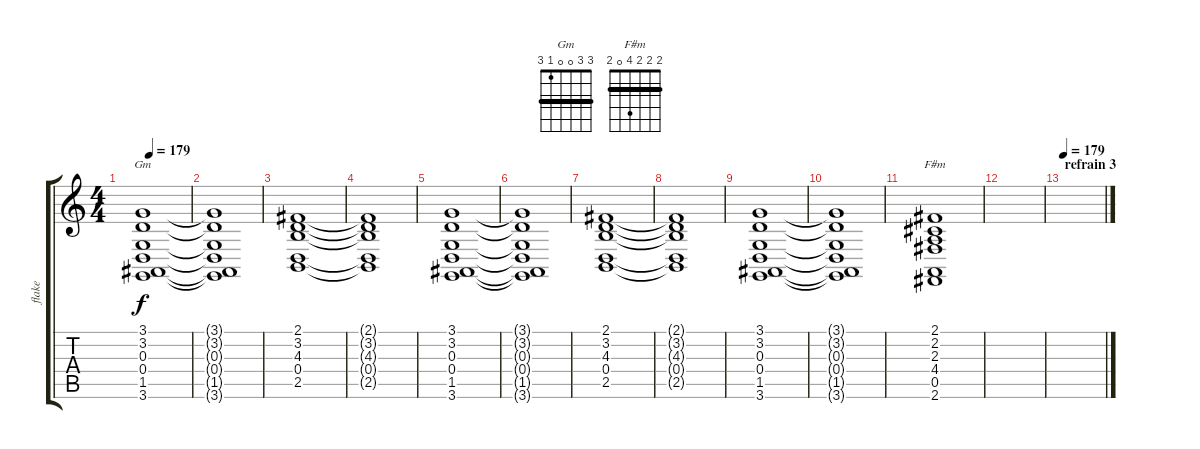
\track ("flake" "flake") {instrument drawbarorgan}
\staff {score tabs}
\tuning (E4 B3 G3 D3 A2 E2) {hide}
\chord ("Gm" 3 3 0 0 1 3) {barre 3}
\chord ("F#m" 2 2 2 4 0 2) {barre 2}
\ts (4 4)
\tempo 179
\clef g2
\ks c
(3.1 3.2 0.3 0.4 1.5 3.6).1{ch "Gm" dy f} |
(3.1{t} 3.2{t} 0.3{t} 0.4{t} 1.5{t} 3.6{t}).1 |
(2.1 3.2 4.3 0.4 2.5).1 |
(2.1{t} 3.2{t} 4.3{t} 0.4{t} 2.5{t}).1 |
(3.1 3.2 0.3 0.4 1.5 3.6).1 |
(3.1{t} 3.2{t} 0.3{t} 0.4{t} 1.5{t} 3.6{t}).1 |
(2.1 3.2 4.3 0.4 2.5).1 |
(2.1{t} 3.2{t} 4.3{t} 0.4{t} 2.5{t}).1 |
(3.1 3.2 0.3 0.4 1.5 3.6).1 |
(3.1{t} 3.2{t} 0.3{t} 0.4{t} 1.5{t} 3.6{t}).1 |
(2.1 2.2 2.3 4.4 0.5 2.6).1{ch "F#m"} |
|
\section ("" "refrain 3")
\tempo 179
